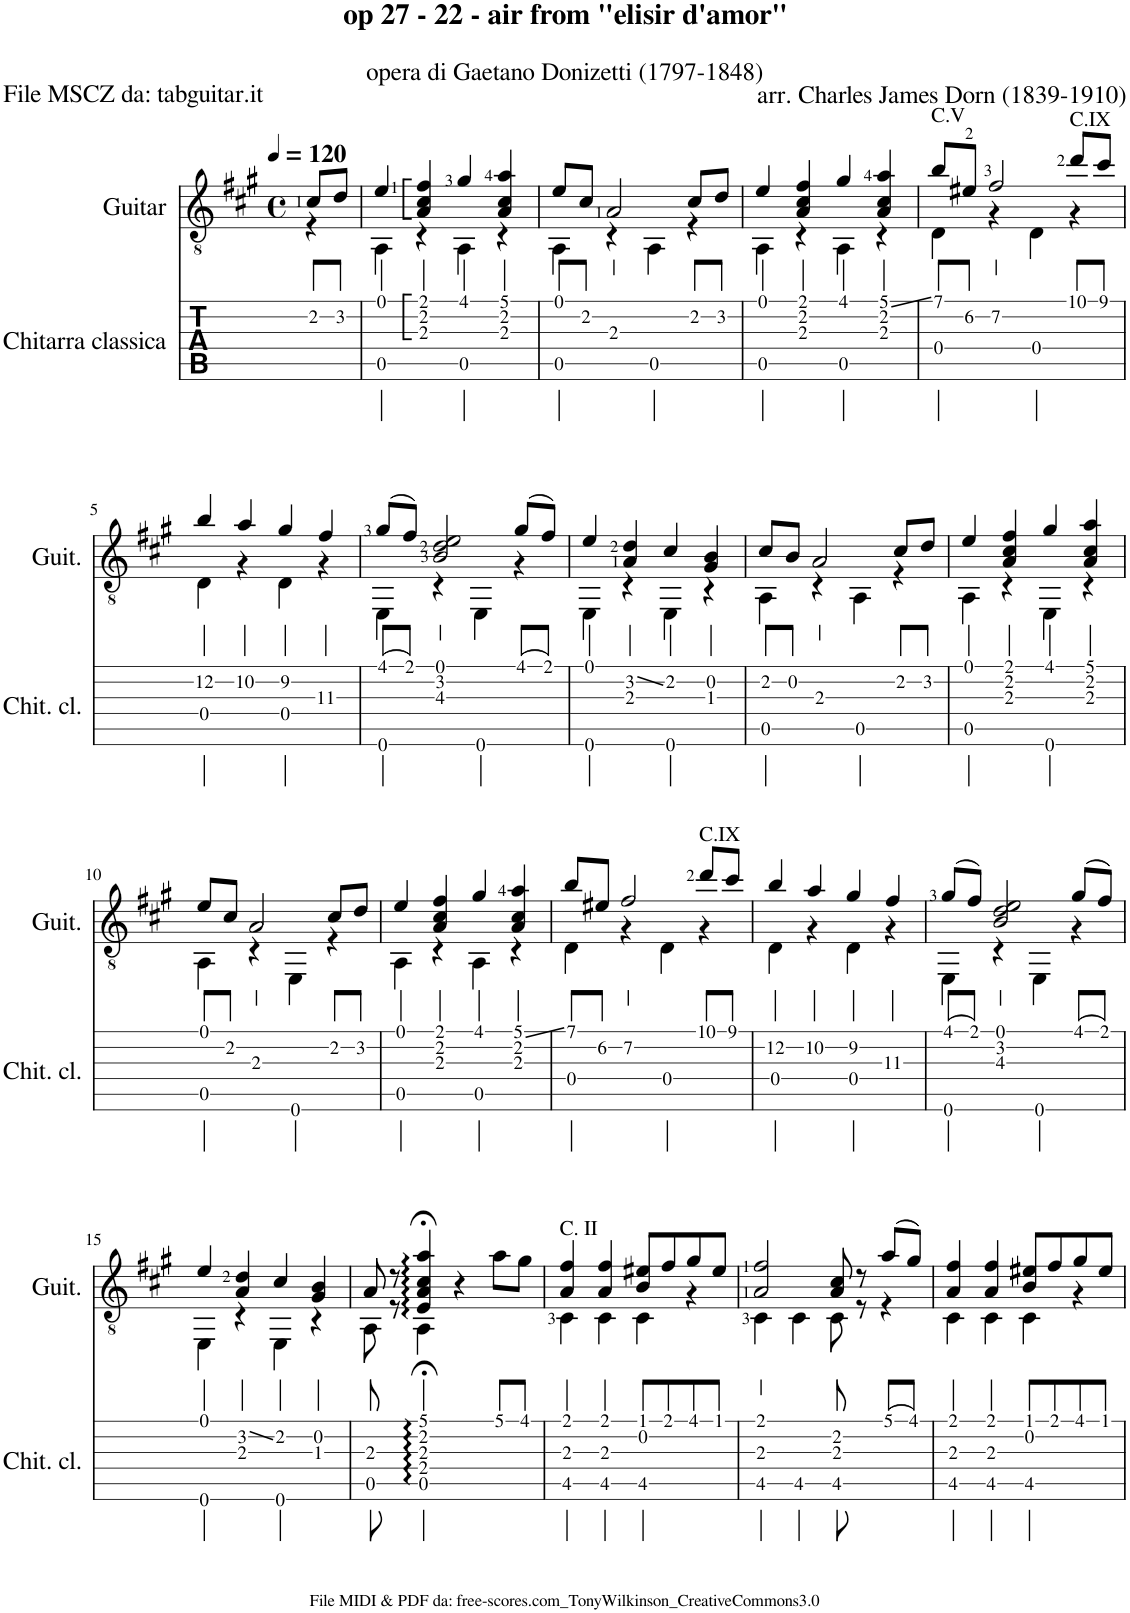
**kern	**kern
*part2	*part1
*staff2	*staff1
*I"Chitarra classica	*I"Guitar
*I'Chit. cl.	*I'Guit.
*stria6	*
*	*clefGv2
*k[f#c#g#]	*k[f#c#g#]
*M4/4	*M4/4
*met(c)	*met(c)
*MM120	*MM120
=	=
*^	*^
8c#/L	4r	8c#/L	4r
8d/J	.	8d/J	.
=1	=1	=1	=1
4e/	4AA\	4e/	4AA\
4A/ 4c#/ 4f#/	4r	4A/ 4c#/ 4f#/	4r
4g#/	4AA\	4g#/	4AA\
4A/ 4c#/ 4a/	4r	4A/ 4c#/ 4a/	4r
=2	=2	=2	=2
8e/L	4AA\	8e/L	4AA\
8c#/J	.	8c#/J	.
2A/	4r	2A/	4r
.	4AA\	.	4AA\
8c#/L	4r	8c#/L	4r
8d/J	.	8d/J	.
=3	=3	=3	=3
4e/	4AA\	4e/	4AA\
4A/ 4c#/ 4f#/	4r	4A/ 4c#/ 4f#/	4r
4g#/	4AA\	4g#/	4AA\
4A/ 4c#/ 4a/	4r	4A/ 4c#/ 4a/	4r
=4	=4	=4	=4
!	!	!LO:TX:a:t=C.V	!
8b/L	4D\	8b/L	4D\
8e#X/J	.	8e#X/J	.
2f#/	4r	2f#/	4r
.	4D\	.	4D\
!	!	!LO:TX:a:t=C.IX	!
8dd/L	4r	8dd/L	4r
8cc#/J	.	8cc#/J	.
!!LO:LB:g=z	!!
=5	=5	=5	=5
4b/	4D\	4b/	4D\
4a/	4r	4a/	4r
4g#/	4D\	4g#/	4D\
4f#/	4r	4f#/	4r
=6	=6	=6	=6
(8g#/L	4EE\	(8g#/L	4EE\
8f#/J)	.	8f#/J)	.
2B/ 2d/ 2e/	4r	2B/ 2d/ 2e/	4r
.	4EE\	.	4EE\
(8g#/L	4r	(8g#/L	4r
8f#/J)	.	8f#/J)	.
=7	=7	=7	=7
4e/	4EE\	4e/	4EE\
4A/ 4d/	4r	4A/ 4d/	4r
4c#/	4EE\	4c#/	4EE\
4G#/ 4B/	4r	4G#/ 4B/	4r
=8	=8	=8	=8
8c#/L	4AA\	8c#/L	4AA\
8B/J	.	8B/J	.
2A/	4r	2A/	4r
.	4AA\	.	4AA\
8c#/L	4r	8c#/L	4r
8d/J	.	8d/J	.
=9	=9	=9	=9
4e/	4AA\	4e/	4AA\
4A/ 4c#/ 4f#/	4r	4A/ 4c#/ 4f#/	4r
4g#/	4EE\	4g#/	4EE\
4A/ 4c#/ 4a/	4r	4A/ 4c#/ 4a/	4r
!!LO:LB:g=z	!!
=10	=10	=10	=10
8e/L	4AA\	8e/L	4AA\
8c#/J	.	8c#/J	.
2A/	4r	2A/	4r
.	4EE\	.	4EE\
8c#/L	4r	8c#/L	4r
8d/J	.	8d/J	.
=11	=11	=11	=11
4e/	4AA\	4e/	4AA\
4A/ 4c#/ 4f#/	4r	4A/ 4c#/ 4f#/	4r
4g#/	4AA\	4g#/	4AA\
4A/ 4c#/ 4a/	4r	4A/ 4c#/ 4a/	4r
=12	=12	=12	=12
8b/L	4D\	8b/L	4D\
8e#X/J	.	8e#X/J	.
2f#/	4r	2f#/	4r
.	4D\	.	4D\
!	!	!LO:TX:a:t=C.IX	!
8dd/L	4r	8dd/L	4r
8cc#/J	.	8cc#/J	.
=13	=13	=13	=13
4b/	4D\	4b/	4D\
4a/	4r	4a/	4r
4g#/	4D\	4g#/	4D\
4f#/	4r	4f#/	4r
=14	=14	=14	=14
(8g#/L	4EE\	(8g#/L	4EE\
8f#/J)	.	8f#/J)	.
2B/ 2d/ 2e/	4r	2B/ 2d/ 2e/	4r
.	4EE\	.	4EE\
(8g#/L	4r	(8g#/L	4r
8f#/J)	.	8f#/J)	.
!!LO:LB:g=z	!!
=15	=15	=15	=15
4e/	4EE\	4e/	4EE\
4A/ 4d/	4r	4A/ 4d/	4r
4c#/	4EE\	4c#/	4EE\
4G#/ 4B/	4r	4G#/ 4B/	4r
=16	=16	=16	=16
8A/	8AA\	8A/	8AA\
8r	8r	8r	8r
4E/;< 4A/;< 4c#/;< 4a/;<	4AA\	4E/;< 4A/;< 4c#/;< 4a/;<	4AA\
4r	2ryy	4r	2ryy
8a/L	.	8a\L	.
8g#/J	.	8g#\J	.
=17	=17	=17	=17
!	!	!LO:TX:a:t=C. II	!
4A/ 4f#/	4C#\	4A/ 4f#/	4C#\
4A/ 4f#/	4C#\	4A/ 4f#/	4C#\
8B/ 8e#X/L	4C#\	8B/ 8e#X/L	4C#\
8f#/	.	8f#/	.
8g#/	4r	8g#/	4r
8e#/J	.	8e#/J	.
=18	=18	=18	=18
2A/ 2f#/	4C#\	2A/ 2f#/	4C#\
.	4C#\	.	4C#\
8A/ 8c#/	8C#\	8A/ 8c#/	8C#\
8r	8r	8r	8r
(8a/L	4r	(8a/L	4r
8g#/J)	.	8g#/J)	.
=19	=19	=19	=19
4A/ 4f#/	4C#\	4A/ 4f#/	4C#\
4A/ 4f#/	4C#\	4A/ 4f#/	4C#\
8B/ 8e#X/L	4C#\	8B/ 8e#X/L	4C#\
8f#/	.	8f#/	.
8g#/	4r	8g#/	4r
8e#/J	.	8e#/J	.
*v	*v	*	*
*	*v	*v
=	=
*-	*-
